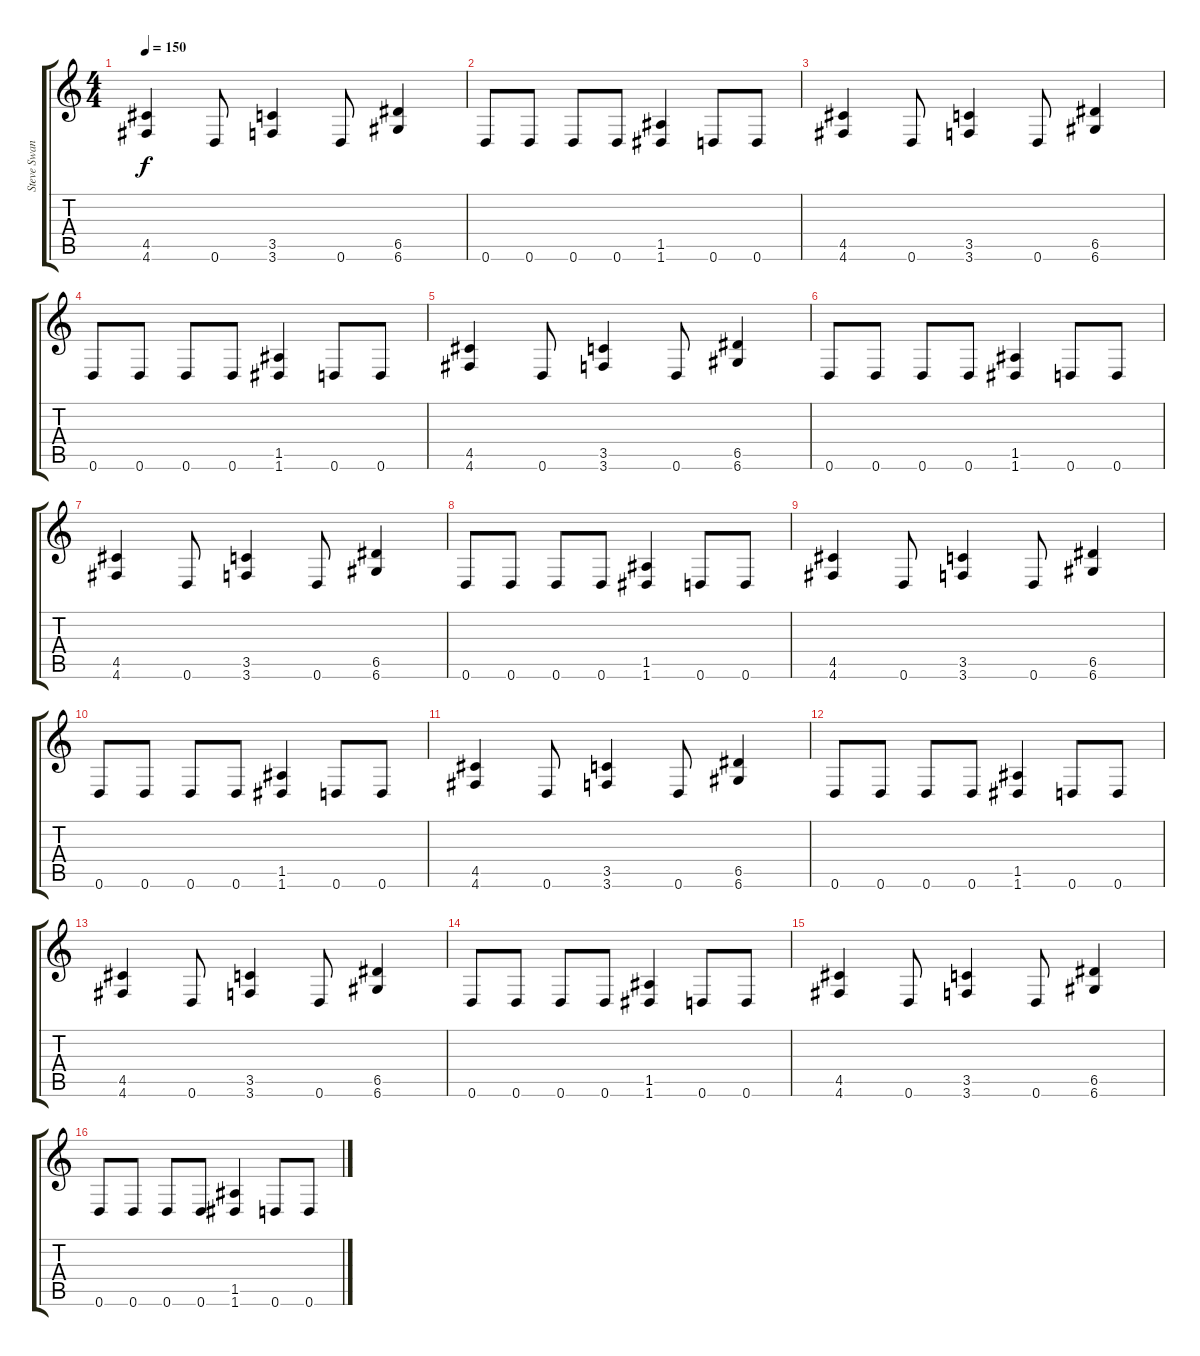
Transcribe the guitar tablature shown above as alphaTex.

\track ("Steve Swanson" "Steve Swan") {instrument distortionguitar}
\staff {score tabs}
\tuning (E4 B3 G3 D3 A2 D2) {hide}
\ts (4 4)
\tempo 150
\clef g2
\ks c
(4.5 4.6).4{dy f} 0.6.8 (3.5 3.6).4 0.6.8 (6.5 6.6).4 |
0.6.8 0.6.8 0.6.8 0.6.8 (1.5 1.6).4 0.6.8 0.6.8 |
(4.5 4.6).4 0.6.8 (3.5 3.6).4 0.6.8 (6.5 6.6).4 |
0.6.8 0.6.8 0.6.8 0.6.8 (1.5 1.6).4 0.6.8 0.6.8 |
(4.5 4.6).4 0.6.8 (3.5 3.6).4 0.6.8 (6.5 6.6).4 |
0.6.8 0.6.8 0.6.8 0.6.8 (1.5 1.6).4 0.6.8 0.6.8 |
(4.5 4.6).4 0.6.8 (3.5 3.6).4 0.6.8 (6.5 6.6).4 |
0.6.8 0.6.8 0.6.8 0.6.8 (1.5 1.6).4 0.6.8 0.6.8 |
(4.5 4.6).4 0.6.8 (3.5 3.6).4 0.6.8 (6.5 6.6).4 |
0.6.8 0.6.8 0.6.8 0.6.8 (1.5 1.6).4 0.6.8 0.6.8 |
(4.5 4.6).4 0.6.8 (3.5 3.6).4 0.6.8 (6.5 6.6).4 |
0.6.8 0.6.8 0.6.8 0.6.8 (1.5 1.6).4 0.6.8 0.6.8 |
(4.5 4.6).4 0.6.8 (3.5 3.6).4 0.6.8 (6.5 6.6).4 |
0.6.8 0.6.8 0.6.8 0.6.8 (1.5 1.6).4 0.6.8 0.6.8 |
(4.5 4.6).4 0.6.8 (3.5 3.6).4 0.6.8 (6.5 6.6).4 |
0.6.8 0.6.8 0.6.8 0.6.8 (1.5 1.6).4 0.6.8 0.6.8
